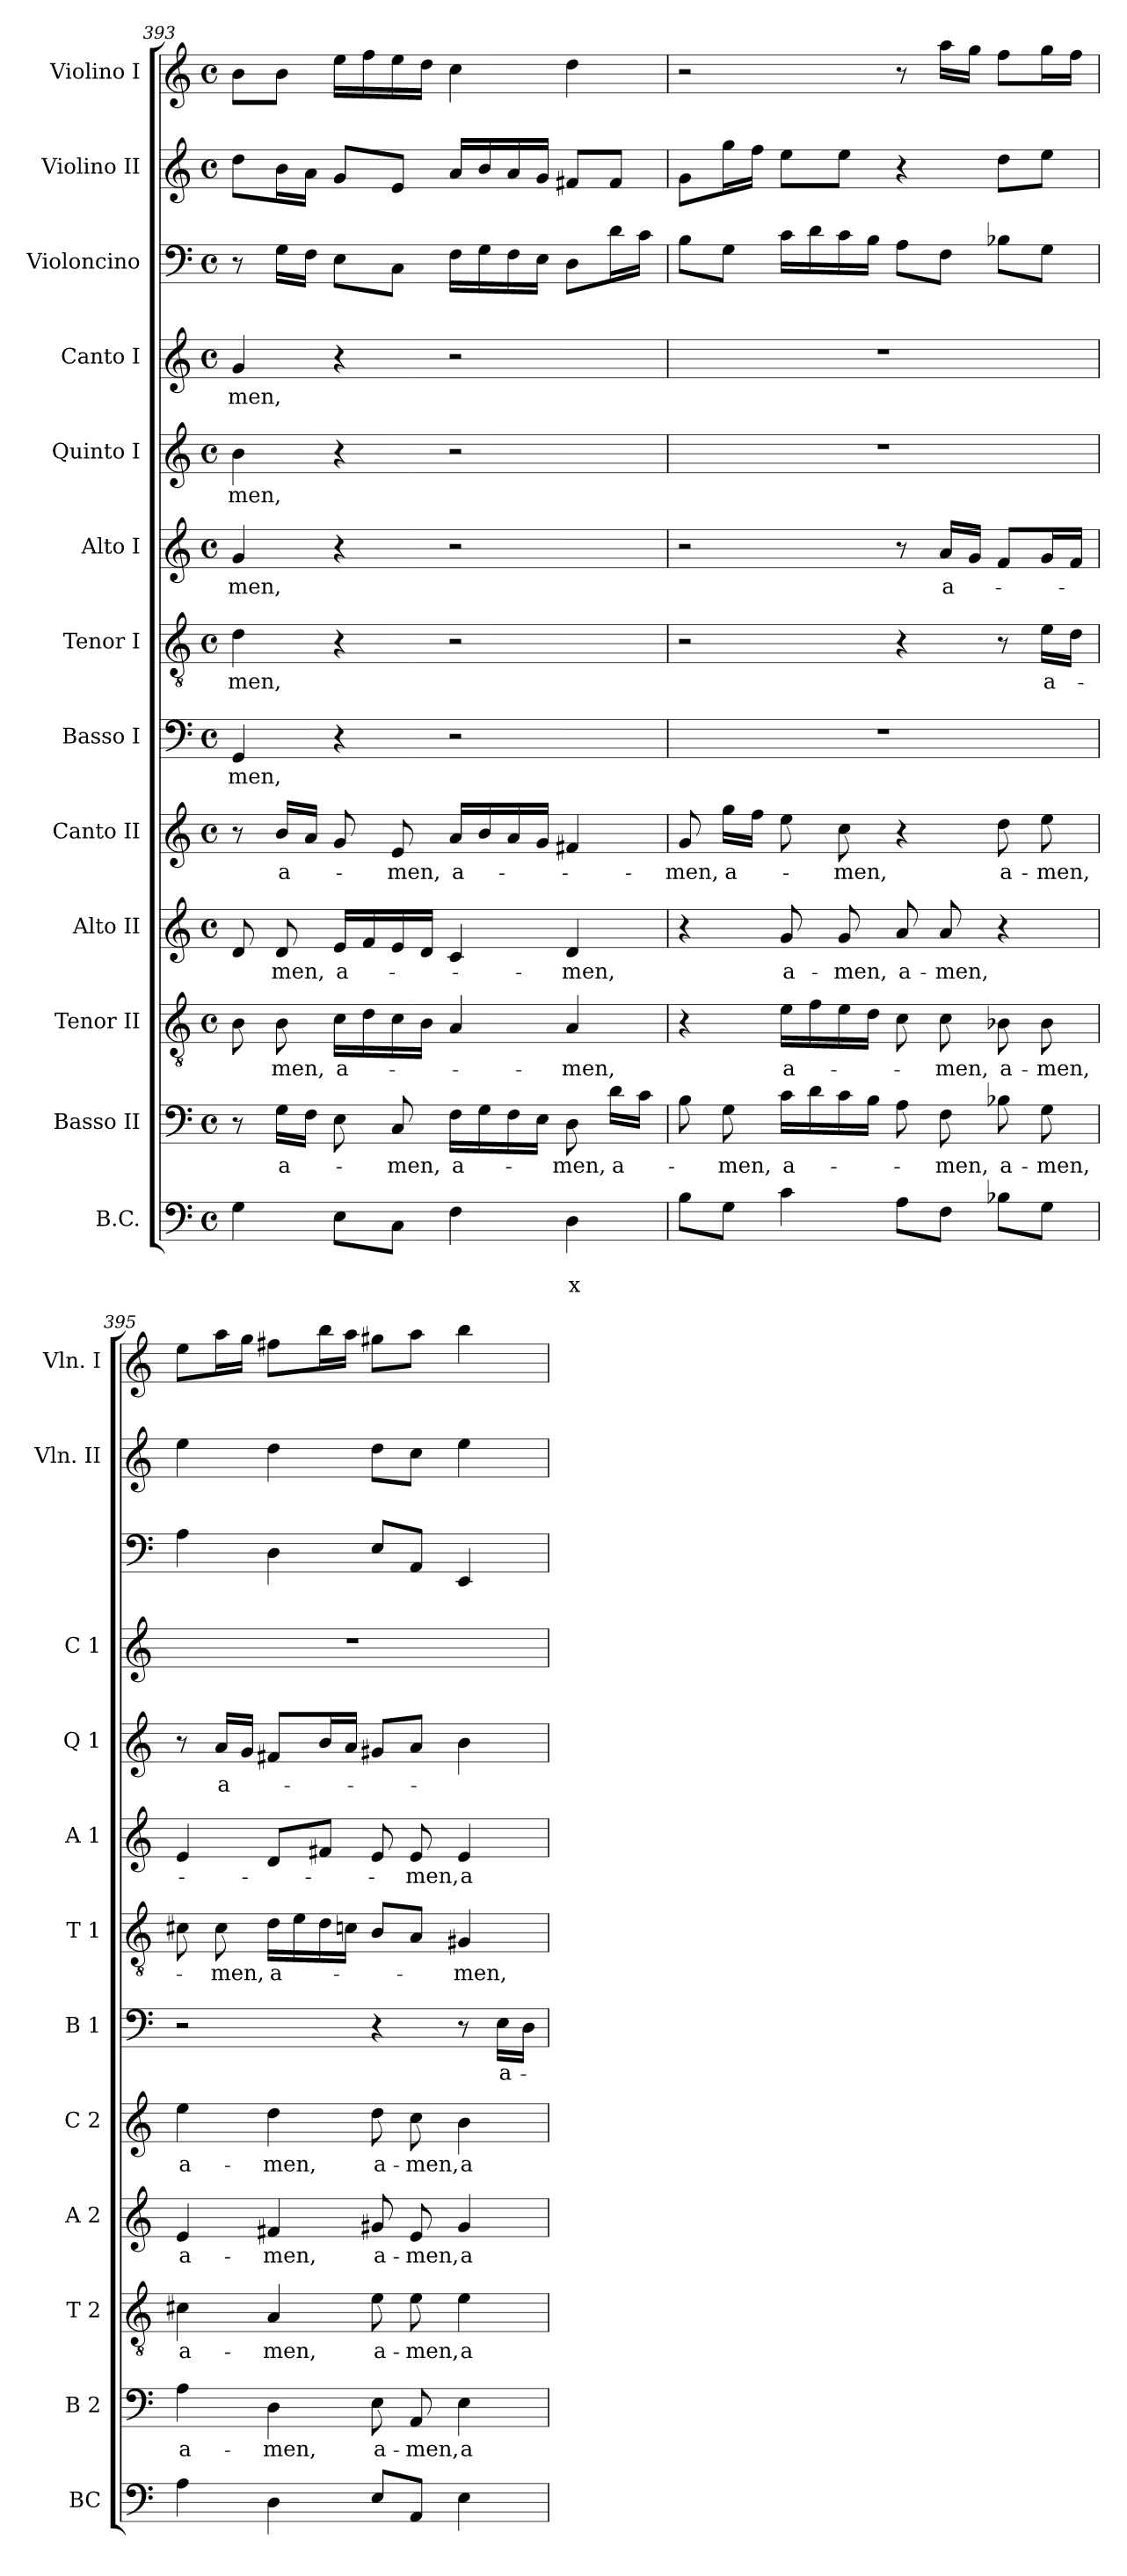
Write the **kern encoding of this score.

**kern	**text	**text	**kern	**text	**kern	**text	**kern	**text	**kern	**text	**kern	**text	**kern	**text	**kern	**text	**kern	**text	**kern	**text	**kern	**kern	**kern
*part13	*part13	*part13	*part12	*part12	*part11	*part11	*part10	*part10	*part9	*part9	*part8	*part8	*part7	*part7	*part6	*part6	*part5	*part5	*part4	*part4	*part3	*part2	*part1
*staff13	*staff13	*staff13	*staff12	*staff12	*staff11	*staff11	*staff10	*staff10	*staff9	*staff9	*staff8	*staff8	*staff7	*staff7	*staff6	*staff6	*staff5	*staff5	*staff4	*staff4	*staff3	*staff2	*staff1
*I"B.C.	*	*	*I"Basso II	*	*I"Tenor II	*	*I"Alto II	*	*I"Canto II	*	*I"Basso I	*	*I"Tenor I	*	*I"Alto I	*	*I"Quinto I	*	*I"Canto I	*	*I"Violoncino	*I"Violino II	*I"Violino I
*I'BC	*	*	*I'B 2	*	*I'T 2	*	*I'A 2	*	*I'C 2	*	*I'B 1	*	*I'T 1	*	*I'A 1	*	*I'Q 1	*	*I'C 1	*	*	*I'Vln. II	*I'Vln. I
*clefF4	*	*	*clefF4	*	*clefGv2	*	*clefG2	*	*clefG2	*	*clefF4	*	*clefGv2	*	*clefG2	*	*clefG2	*	*clefG2	*	*clefF4	*clefG2	*clefG2
*k[]	*	*	*k[]	*	*k[]	*	*k[]	*	*k[]	*	*k[]	*	*k[]	*	*k[]	*	*k[]	*	*k[]	*	*k[]	*k[]	*k[]
*C:	*	*	*C:	*	*C:	*	*C:	*	*C:	*	*C:	*	*C:	*	*C:	*	*C:	*	*C:	*	*C:	*C:	*C:
*M4/4	*	*	*M4/4	*	*M4/4	*	*M4/4	*	*M4/4	*	*M4/4	*	*M4/4	*	*M4/4	*	*M4/4	*	*M4/4	*	*M4/4	*M4/4	*M4/4
*met(c)	*	*	*met(c)	*	*met(c)	*	*met(c)	*	*met(c)	*	*met(c)	*	*met(c)	*	*met(c)	*	*met(c)	*	*met(c)	*	*met(c)	*met(c)	*met(c)
=393	=393	=393	=393	=393	=393	=393	=393	=393	=393	=393	=393	=393	=393	=393	=393	=393	=393	=393	=393	=393	=393	=393	=393
!	!	!	!	!	!	!	!	!	!	!	!	!LO:LY:b	!	!	!	!	!	!	!	!	!	!	!
!	!	!	!	!	!	!	!	!	!	!	!	!	!	!LO:LY:b	!	!	!	!	!	!	!	!	!
!	!	!	!	!	!	!	!	!	!	!	!	!	!	!	!	!LO:LY:b	!	!	!	!	!	!	!
!	!	!	!	!	!	!	!	!	!	!	!	!	!	!	!	!	!	!LO:LY:b	!	!	!	!	!
!	!	!	!	!	!	!	!	!	!	!	!	!	!	!	!	!	!	!	!	!LO:LY:b	!	!	!
4G\	.	.	8r	.	8B\	.	8d/	.	8r	.	4GG/	-men,	4d\	-men,	4g/	-men,	4b\	-men,	4g/	-men,	8r	8dd\L	8b\L
!	!	!	!	!LO:LY:b	!	!	!	!	!	!	!	!	!	!	!	!	!	!	!	!	!	!	!
!	!	!	!	!	!	!LO:LY:b	!	!	!	!	!	!	!	!	!	!	!	!	!	!	!	!	!
!	!	!	!	!	!	!	!	!LO:LY:b	!	!	!	!	!	!	!	!	!	!	!	!	!	!	!
!	!	!	!	!	!	!	!	!	!	!LO:LY:b	!	!	!	!	!	!	!	!	!	!	!	!	!
.	.	.	16G\LL	a-	8B\	-men,	8d/	-men,	16b/LL	a-	.	.	.	.	.	.	.	.	.	.	16G\LL	16b\L	8b\J
.	.	.	16F\JJ	.	.	.	.	.	16a/JJ	.	.	.	.	.	.	.	.	.	.	.	16F\JJ	16a\JJ	.
!	!	!	!	!	!	!LO:LY:b	!	!	!	!	!	!	!	!	!	!	!	!	!	!	!	!	!
!	!	!	!	!	!	!	!	!LO:LY:b	!	!	!	!	!	!	!	!	!	!	!	!	!	!	!
8E\L	.	.	8E\	.	16c\LL	a-	16e/LL	a-	8g/	.	4r	.	4r	.	4r	.	4r	.	4r	.	8E\L	8g/L	16ee\LL
.	.	.	.	.	16d\	.	16f/	.	.	.	.	.	.	.	.	.	.	.	.	.	.	.	16ff\
!	!	!	!	!LO:LY:b	!	!	!	!	!	!	!	!	!	!	!	!	!	!	!	!	!	!	!
!	!	!	!	!	!	!	!	!	!	!LO:LY:b	!	!	!	!	!	!	!	!	!	!	!	!	!
8C\J	.	.	8C/	-men,	16c\	.	16e/	.	8e/	-men,	.	.	.	.	.	.	.	.	.	.	8C\J	8e/J	16ee\
.	.	.	.	.	16B\JJ	.	16d/JJ	.	.	.	.	.	.	.	.	.	.	.	.	.	.	.	16dd\JJ
!	!	!	!	!LO:LY:b	!	!	!	!	!	!	!	!	!	!	!	!	!	!	!	!	!	!	!
!	!	!	!	!	!	!	!	!	!	!LO:LY:b	!	!	!	!	!	!	!	!	!	!	!	!	!
4F\	.	.	16F\LL	a-	4A/	.	4c/	.	16a/LL	a-	2r	.	2r	.	2r	.	2r	.	2r	.	16F\LL	16a/LL	4cc\
.	.	.	16G\	.	.	.	.	.	16b/	.	.	.	.	.	.	.	.	.	.	.	16G\	16b/	.
.	.	.	16F\	.	.	.	.	.	16a/	.	.	.	.	.	.	.	.	.	.	.	16F\	16a/	.
.	.	.	16E\JJ	.	.	.	.	.	16g/JJ	.	.	.	.	.	.	.	.	.	.	.	16E\JJ	16g/JJ	.
!	!	!LO:LY:b	!	!	!	!	!	!	!	!	!	!	!	!	!	!	!	!	!	!	!	!	!
!	!	!	!	!LO:LY:b	!	!	!	!	!	!	!	!	!	!	!	!	!	!	!	!	!	!	!
!	!	!	!	!	!	!LO:LY:b	!	!	!	!	!	!	!	!	!	!	!	!	!	!	!	!	!
!	!	!	!	!	!	!	!	!LO:LY:b	!	!	!	!	!	!	!	!	!	!	!	!	!	!	!
4D\	.	x	8D\	-men,	4A/	-men,	4d/	-men,	4f#X/	.	.	.	.	.	.	.	.	.	.	.	8D\L	8f#X/L	4dd\
!	!	!	!	!LO:LY:b	!	!	!	!	!	!	!	!	!	!	!	!	!	!	!	!	!	!	!
.	.	.	16d\LL	a-	.	.	.	.	.	.	.	.	.	.	.	.	.	.	.	.	16d\L	8f#/J	.
.	.	.	16c\JJ	.	.	.	.	.	.	.	.	.	.	.	.	.	.	.	.	.	16c\JJ	.	.
!!LO:PB:g=z
=394	=394	=394	=394	=394	=394	=394	=394	=394	=394	=394	=394	=394	=394	=394	=394	=394	=394	=394	=394	=394	=394	=394	=394
!	!	!	!	!	!	!	!	!	!	!LO:LY:b	!	!	!	!	!	!	!	!	!	!	!	!	!
8B\L	.	.	8B\	.	4r	.	4r	.	8g/	-men,	1r	.	2r	.	2r	.	1r	.	1r	.	8B\L	8g\L	2r
!	!	!	!	!LO:LY:b	!	!	!	!	!	!	!	!	!	!	!	!	!	!	!	!	!	!	!
!	!	!	!	!	!	!	!	!	!	!LO:LY:b	!	!	!	!	!	!	!	!	!	!	!	!	!
8G\J	.	.	8G\	-men,	.	.	.	.	16gg\LL	a-	.	.	.	.	.	.	.	.	.	.	8G\J	16gg\L	.
.	.	.	.	.	.	.	.	.	16ff\JJ	.	.	.	.	.	.	.	.	.	.	.	.	16ff\JJ	.
!	!	!	!	!LO:LY:b	!	!	!	!	!	!	!	!	!	!	!	!	!	!	!	!	!	!	!
!	!	!	!	!	!	!LO:LY:b	!	!	!	!	!	!	!	!	!	!	!	!	!	!	!	!	!
!	!	!	!	!	!	!	!	!LO:LY:b	!	!	!	!	!	!	!	!	!	!	!	!	!	!	!
4c\	.	.	16c\LL	a-	16e\LL	a-	8g/	a-	8ee\	.	.	.	.	.	.	.	.	.	.	.	16c\LL	8ee\L	.
.	.	.	16d\	.	16f\	.	.	.	.	.	.	.	.	.	.	.	.	.	.	.	16d\	.	.
!	!	!	!	!	!	!	!	!LO:LY:b	!	!	!	!	!	!	!	!	!	!	!	!	!	!	!
!	!	!	!	!	!	!	!	!	!	!LO:LY:b	!	!	!	!	!	!	!	!	!	!	!	!	!
.	.	.	16c\	.	16e\	.	8g/	-men,	8cc\	-men,	.	.	.	.	.	.	.	.	.	.	16c\	8ee\J	.
.	.	.	16B\JJ	.	16d\JJ	.	.	.	.	.	.	.	.	.	.	.	.	.	.	.	16B\JJ	.	.
!	!	!	!	!	!	!	!	!LO:LY:b	!	!	!	!	!	!	!	!	!	!	!	!	!	!	!
8A\L	.	.	8A\	.	8c\	.	8a/	a-	4r	.	.	.	4r	.	8r	.	.	.	.	.	8A\L	4r	8r
!	!	!	!	!LO:LY:b	!	!	!	!	!	!	!	!	!	!	!	!	!	!	!	!	!	!	!
!	!	!	!	!	!	!LO:LY:b	!	!	!	!	!	!	!	!	!	!	!	!	!	!	!	!	!
!	!	!	!	!	!	!	!	!LO:LY:b	!	!	!	!	!	!	!	!	!	!	!	!	!	!	!
!	!	!	!	!	!	!	!	!	!	!	!	!	!	!	!	!LO:LY:b	!	!	!	!	!	!	!
8F\J	.	.	8F\	-men,	8c\	-men,	8a/	-men,	.	.	.	.	.	.	16a/LL	a-	.	.	.	.	8F\J	.	16aa\LL
.	.	.	.	.	.	.	.	.	.	.	.	.	.	.	16g/JJ	.	.	.	.	.	.	.	16gg\JJ
!	!	!	!	!LO:LY:b	!	!	!	!	!	!	!	!	!	!	!	!	!	!	!	!	!	!	!
!	!	!	!	!	!	!LO:LY:b	!	!	!	!	!	!	!	!	!	!	!	!	!	!	!	!	!
!	!	!	!	!	!	!	!	!	!	!LO:LY:b	!	!	!	!	!	!	!	!	!	!	!	!	!
8B-X\L	.	.	8B-X\	a-	8B-X\	a-	4r	.	8dd\	a-	.	.	8r	.	8f/L	.	.	.	.	.	8B-X\L	8dd\L	8ff\L
!	!	!	!	!LO:LY:b	!	!	!	!	!	!	!	!	!	!	!	!	!	!	!	!	!	!	!
!	!	!	!	!	!	!LO:LY:b	!	!	!	!	!	!	!	!	!	!	!	!	!	!	!	!	!
!	!	!	!	!	!	!	!	!	!	!LO:LY:b	!	!	!	!	!	!	!	!	!	!	!	!	!
!	!	!	!	!	!	!	!	!	!	!	!	!	!	!LO:LY:b	!	!	!	!	!	!	!	!	!
8G\J	.	.	8G\	-men,	8B-\	-men,	.	.	8ee\	-men,	.	.	16e\LL	a-	16g/L	.	.	.	.	.	8G\J	8ee\J	16gg\L
.	.	.	.	.	.	.	.	.	.	.	.	.	16d\JJ	.	16f/JJ	.	.	.	.	.	.	.	16ff\JJ
=395	=395	=395	=395	=395	=395	=395	=395	=395	=395	=395	=395	=395	=395	=395	=395	=395	=395	=395	=395	=395	=395	=395	=395
!	!	!	!	!LO:LY:b	!	!	!	!	!	!	!	!	!	!	!	!	!	!	!	!	!	!	!
!	!	!	!	!	!	!LO:LY:b	!	!	!	!	!	!	!	!	!	!	!	!	!	!	!	!	!
!	!	!	!	!	!	!	!	!LO:LY:b	!	!	!	!	!	!	!	!	!	!	!	!	!	!	!
!	!	!	!	!	!	!	!	!	!	!LO:LY:b	!	!	!	!	!	!	!	!	!	!	!	!	!
4A\	.	.	4A\	a-	4c#X\	a-	4e/	a-	4ee\	a-	2r	.	8c#X\	.	4e/	.	8r	.	1r	.	4A\	4ee\	8ee\L
!	!	!	!	!	!	!	!	!	!	!	!	!	!	!LO:LY:b	!	!	!	!	!	!	!	!	!
!	!	!	!	!	!	!	!	!	!	!	!	!	!	!	!	!	!	!LO:LY:b	!	!	!	!	!
.	.	.	.	.	.	.	.	.	.	.	.	.	8c#\	-men,	.	.	16a/LL	a-	.	.	.	.	16aa\L
.	.	.	.	.	.	.	.	.	.	.	.	.	.	.	.	.	16g/JJ	.	.	.	.	.	16gg\JJ
!	!	!	!	!LO:LY:b	!	!	!	!	!	!	!	!	!	!	!	!	!	!	!	!	!	!	!
!	!	!	!	!	!	!LO:LY:b	!	!	!	!	!	!	!	!	!	!	!	!	!	!	!	!	!
!	!	!	!	!	!	!	!	!LO:LY:b	!	!	!	!	!	!	!	!	!	!	!	!	!	!	!
!	!	!	!	!	!	!	!	!	!	!LO:LY:b	!	!	!	!	!	!	!	!	!	!	!	!	!
!	!	!	!	!	!	!	!	!	!	!	!	!	!	!LO:LY:b	!	!	!	!	!	!	!	!	!
4D\	.	.	4D\	-men,	4A/	-men,	4f#X/	-men,	4dd\	-men,	.	.	16d\LL	a-	8d/L	.	8f#X/L	.	.	.	4D\	4dd\	8ff#X\L
.	.	.	.	.	.	.	.	.	.	.	.	.	16e\	.	.	.	.	.	.	.	.	.	.
.	.	.	.	.	.	.	.	.	.	.	.	.	16d\	.	8f#X/J	.	16b/L	.	.	.	.	.	16bb\L
.	.	.	.	.	.	.	.	.	.	.	.	.	16cn\JJ	.	.	.	16a/JJ	.	.	.	.	.	16aa\JJ
!	!	!	!	!LO:LY:b	!	!	!	!	!	!	!	!	!	!	!	!	!	!	!	!	!	!	!
!	!	!	!	!	!	!LO:LY:b	!	!	!	!	!	!	!	!	!	!	!	!	!	!	!	!	!
!	!	!	!	!	!	!	!	!LO:LY:b	!	!	!	!	!	!	!	!	!	!	!	!	!	!	!
!	!	!	!	!	!	!	!	!	!	!LO:LY:b	!	!	!	!	!	!	!	!	!	!	!	!	!
8E/L	.	.	8E\	a-	8e\	a-	8g#X/	a-	8dd\	a-	4r	.	8B/L	.	8e/	.	8g#X/L	.	.	.	8E/L	8dd\L	8gg#X\L
!	!	!	!	!LO:LY:b	!	!	!	!	!	!	!	!	!	!	!	!	!	!	!	!	!	!	!
!	!	!	!	!	!	!LO:LY:b	!	!	!	!	!	!	!	!	!	!	!	!	!	!	!	!	!
!	!	!	!	!	!	!	!	!LO:LY:b	!	!	!	!	!	!	!	!	!	!	!	!	!	!	!
!	!	!	!	!	!	!	!	!	!	!LO:LY:b	!	!	!	!	!	!	!	!	!	!	!	!	!
!	!	!	!	!	!	!	!	!	!	!	!	!	!	!	!	!LO:LY:b	!	!	!	!	!	!	!
8AA/J	.	.	8AA/	-men,	8e\	-men,	8e/	-men,	8cc\	-men,	.	.	8A/J	.	8e/	-men,	8a/J	.	.	.	8AA/J	8cc\J	8aa\J
!	!	!	!	!LO:LY:b	!	!	!	!	!	!	!	!	!	!	!	!	!	!	!	!	!	!	!
!	!	!	!	!	!	!LO:LY:b	!	!	!	!	!	!	!	!	!	!	!	!	!	!	!	!	!
!	!	!	!	!	!	!	!	!LO:LY:b	!	!	!	!	!	!	!	!	!	!	!	!	!	!	!
!	!	!	!	!	!	!	!	!	!	!LO:LY:b	!	!	!	!	!	!	!	!	!	!	!	!	!
!	!	!	!	!	!	!	!	!	!	!	!	!	!	!LO:LY:b	!	!	!	!	!	!	!	!	!
!	!	!	!	!	!	!	!	!	!	!	!	!	!	!	!	!LO:LY:b	!	!	!	!	!	!	!
4E\	.	.	4E\	a-	4e\	a-	4g#/	a-	4b\	a-	8r	.	4G#X/	-men,	4e/	a-	4b\	.	.	.	4EE/	4ee\	4bb\
!	!	!	!	!	!	!	!	!	!	!	!	!LO:LY:b	!	!	!	!	!	!	!	!	!	!	!
.	.	.	.	.	.	.	.	.	.	.	16E\LL	a-	.	.	.	.	.	.	.	.	.	.	.
.	.	.	.	.	.	.	.	.	.	.	16D\JJ	.	.	.	.	.	.	.	.	.	.	.	.
=	=	=	=	=	=	=	=	=	=	=	=	=	=	=	=	=	=	=	=	=	=	=	=
*-	*-	*-	*-	*-	*-	*-	*-	*-	*-	*-	*-	*-	*-	*-	*-	*-	*-	*-	*-	*-	*-	*-	*-
